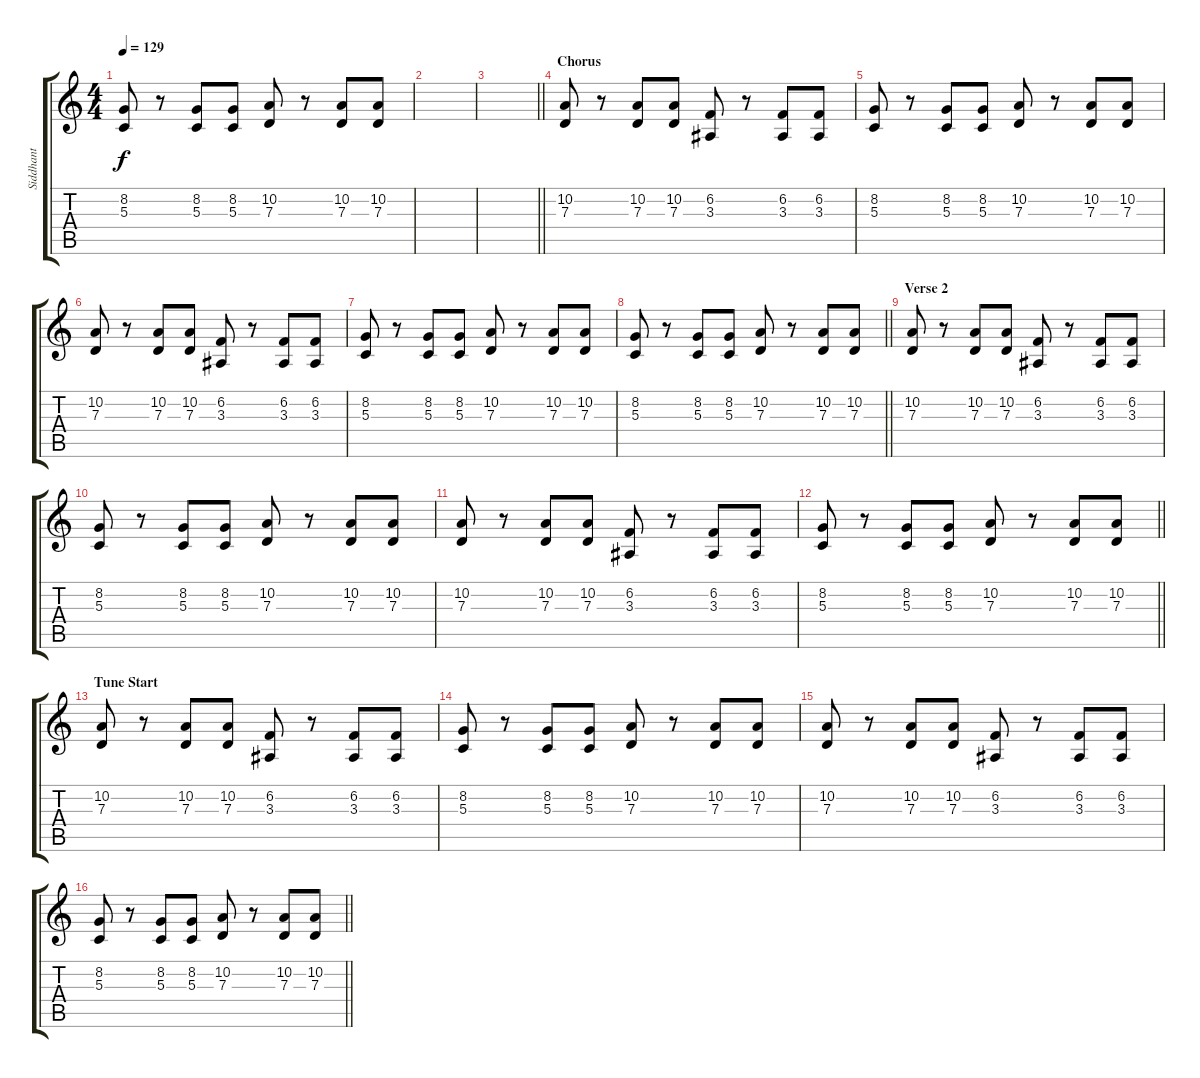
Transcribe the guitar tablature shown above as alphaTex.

\track ("Siddhant" "Siddhant") {instrument electricgrandpiano}
\staff {score tabs}
\tuning (E4 B3 G3 D3 A2 E2) {hide}
\ts (4 4)
\tempo 129
\clef g2
\ks c
(8.2 5.3).8{dy f} r.8 (8.2 5.3).8 (8.2 5.3).8 (10.2 7.3).8 r.8 (10.2 7.3).8 (10.2 7.3).8 |
|
\barLineRight lightlight
|
\section ("" "Chorus")
(10.2 7.3).8 r.8 (10.2 7.3).8 (10.2 7.3).8 (6.2 3.3).8 r.8 (6.2 3.3).8 (6.2 3.3).8 |
(8.2 5.3).8 r.8 (8.2 5.3).8 (8.2 5.3).8 (10.2 7.3).8 r.8 (10.2 7.3).8 (10.2 7.3).8 |
(10.2 7.3).8 r.8 (10.2 7.3).8 (10.2 7.3).8 (6.2 3.3).8 r.8 (6.2 3.3).8 (6.2 3.3).8 |
(8.2 5.3).8 r.8 (8.2 5.3).8 (8.2 5.3).8 (10.2 7.3).8 r.8 (10.2 7.3).8 (10.2 7.3).8 |
\barLineRight lightlight
(8.2 5.3).8 r.8 (8.2 5.3).8 (8.2 5.3).8 (10.2 7.3).8 r.8 (10.2 7.3).8 (10.2 7.3).8 |
\section ("" "Verse 2")
(10.2 7.3).8 r.8 (10.2 7.3).8 (10.2 7.3).8 (6.2 3.3).8 r.8 (6.2 3.3).8 (6.2 3.3).8 |
(8.2 5.3).8 r.8 (8.2 5.3).8 (8.2 5.3).8 (10.2 7.3).8 r.8 (10.2 7.3).8 (10.2 7.3).8 |
(10.2 7.3).8 r.8 (10.2 7.3).8 (10.2 7.3).8 (6.2 3.3).8 r.8 (6.2 3.3).8 (6.2 3.3).8 |
\barLineRight lightlight
(8.2 5.3).8 r.8 (8.2 5.3).8 (8.2 5.3).8 (10.2 7.3).8 r.8 (10.2 7.3).8 (10.2 7.3).8 |
\section ("" "Tune Start")
(10.2 7.3).8 r.8 (10.2 7.3).8 (10.2 7.3).8 (6.2 3.3).8 r.8 (6.2 3.3).8 (6.2 3.3).8 |
(8.2 5.3).8 r.8 (8.2 5.3).8 (8.2 5.3).8 (10.2 7.3).8 r.8 (10.2 7.3).8 (10.2 7.3).8 |
(10.2 7.3).8 r.8 (10.2 7.3).8 (10.2 7.3).8 (6.2 3.3).8 r.8 (6.2 3.3).8 (6.2 3.3).8 |
\barLineRight lightlight
(8.2 5.3).8 r.8 (8.2 5.3).8 (8.2 5.3).8 (10.2 7.3).8 r.8 (10.2 7.3).8 (10.2 7.3).8
